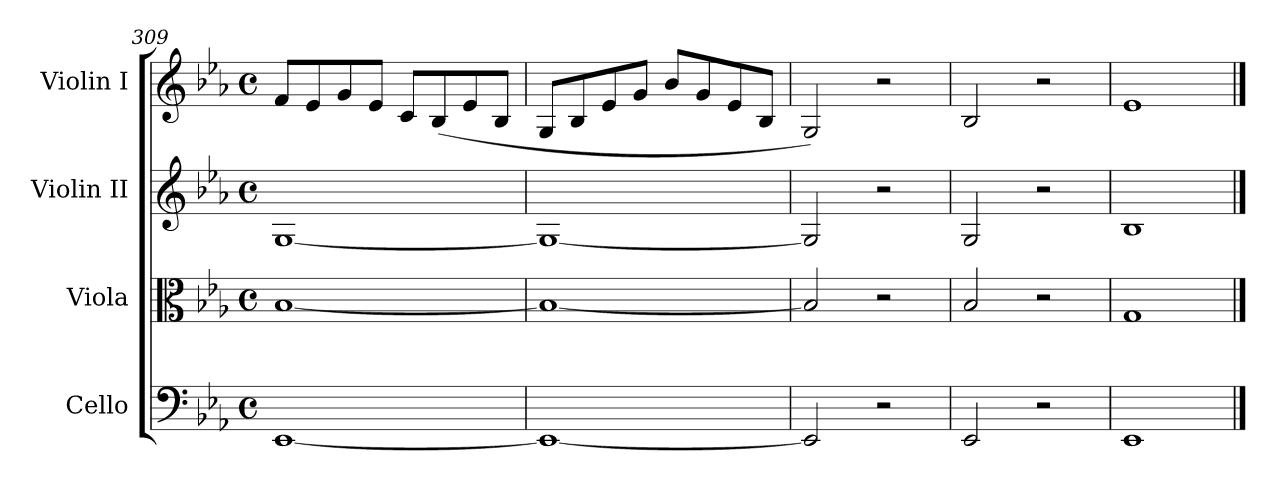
**kern	**kern	**kern	**kern
*part4	*part3	*part2	*part1
*staff4	*staff3	*staff2	*staff1
*I"Cello	*I"Viola	*I"Violin II	*I"Violin I
*	*I'Vla	*I'Vln	*I'Vln
*clefF4	*clefC3	*clefG2	*clefG2
*k[b-e-a-]	*k[b-e-a-]	*k[b-e-a-]	*k[b-e-a-]
*M4/4	*M4/4	*M4/4	*M4/4
*met(c)	*met(c)	*met(c)	*met(c)
=309	=309	=309	=309
[1EE-	[1B-	[1G	8f/L
.	.	.	8e-/
.	.	.	8g/
.	.	.	8e-/J
.	.	.	8c/L
.	.	.	(>8B-/
.	.	.	8e-/
.	.	.	8B-/J
=310	=310	=310	=310
1EE-_	1B-_	1G_	8G/L
.	.	.	8B-/
.	.	.	8e-/
.	.	.	8g/J
.	.	.	8b-/L
.	.	.	8g/
.	.	.	8e-/
.	.	.	8B-/J
=311	=311	=311	=311
2EE-/]	2B-/]	2G/]	2G/)
2r	2r	2r	2r
=312	=312	=312	=312
2EE-/	2B-/	2G/	2B-/
2r	2r	2r	2r
=313	=313	=313	=313
1EE-	1G	1B-	1e-
==	==	==	==
*-	*-	*-	*-
